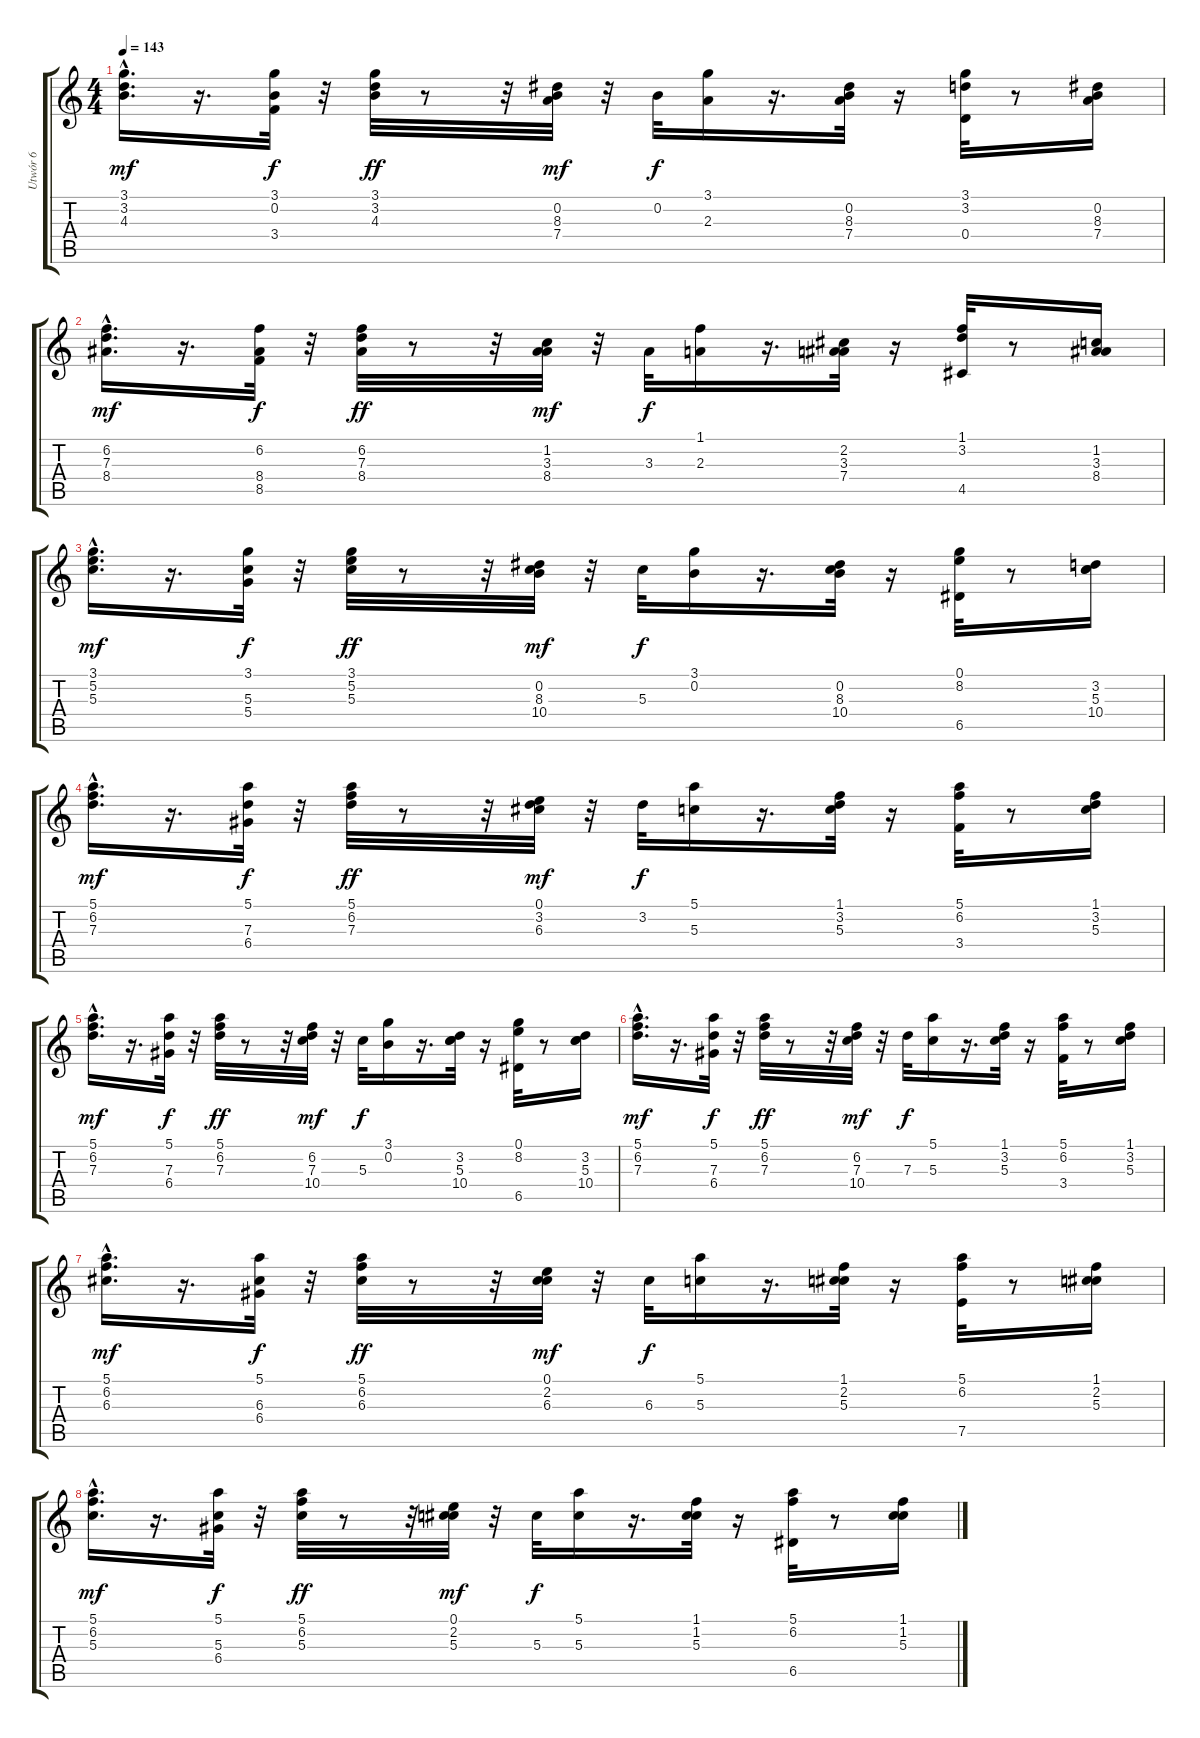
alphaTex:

\track ("Utwór 6" "Utwór 6") {instrument acousticguitarsteel}
\staff {score tabs}
\tuning (E4 B3 G3 D3 A2 E2) {hide}
\ts (4 4)
\tempo 143
\clef g2
\ks c
(3.1{hac} 3.2{hac} 4.3{hac}).16{d dy mf} r.16{d} (3.1 0.2 3.4).32{dy f} r.32 (3.1 3.2 4.3).32{dy ff} r.8 r.32 (0.2 8.3 7.4).32{dy mf} r.32 0.2.32{dy f} (3.1 2.3).16 r.16{d} (0.2 8.3 7.4).32 r.16 (3.1 3.2 0.4).32 r.8 (0.2 8.3 7.4).16 |
(6.2{hac} 7.3{hac} 8.4{hac}).16{d dy mf} r.16{d} (6.2 8.4 8.5).32{dy f} r.32 (6.2 7.3 8.4).32{dy ff} r.8 r.32 (1.2 3.3 8.4).32{dy mf} r.32 3.3.32{dy f} (1.1 2.3).16 r.16{d} (2.2 3.3 7.4).32 r.16 (1.1 3.2 4.5).32 r.8 (1.2 3.3 8.4).16 |
(3.1{hac} 5.2{hac} 5.3{hac}).16{d dy mf} r.16{d} (3.1 5.3 5.4).32{dy f} r.32 (3.1 5.2 5.3).32{dy ff} r.8 r.32 (0.2 8.3 10.4).32{dy mf} r.32 5.3.32{dy f} (3.1 0.2).16 r.16{d} (0.2 8.3 10.4).32 r.16 (0.1 8.2 6.5).32 r.8 (3.2 5.3 10.4).16 |
(5.1{hac} 6.2{hac} 7.3{hac}).16{d dy mf} r.16{d} (5.1 7.3 6.4).32{dy f} r.32 (5.1 6.2 7.3).32{dy ff} r.8 r.32 (0.1 3.2 6.3).32{dy mf} r.32 3.2.32{dy f} (5.1 5.3).16 r.16{d} (1.1 3.2 5.3).32 r.16 (5.1 6.2 3.4).32 r.8 (1.1 3.2 5.3).16 |
(5.1{hac} 6.2{hac} 7.3{hac}).16{d dy mf} r.16{d} (5.1 7.3 6.4).32{dy f} r.32 (5.1 6.2 7.3).32{dy ff} r.8 r.32 (6.2 7.3 10.4).32{dy mf} r.32 5.3.32{dy f} (3.1 0.2).16 r.16{d} (3.2 5.3 10.4).32 r.16 (0.1 8.2 6.5).32 r.8 (3.2 5.3 10.4).16 |
(5.1{hac} 6.2{hac} 7.3{hac}).16{d dy mf} r.16{d} (5.1 7.3 6.4).32{dy f} r.32 (5.1 6.2 7.3).32{dy ff} r.8 r.32 (6.2 7.3 10.4).32{dy mf} r.32 7.3.32{dy f} (5.1 5.3).16 r.16{d} (1.1 3.2 5.3).32 r.16 (5.1 6.2 3.4).32 r.8 (1.1 3.2 5.3).16 |
(5.1{hac} 6.2{hac} 6.3{hac}).16{d dy mf} r.16{d} (5.1 6.3 6.4).32{dy f} r.32 (5.1 6.2 6.3).32{dy ff} r.8 r.32 (0.1 2.2 6.3).32{dy mf} r.32 6.3.32{dy f} (5.1 5.3).16 r.16{d} (1.1 2.2 5.3).32 r.16 (5.1 6.2 7.5).32 r.8 (1.1 2.2 5.3).16 |
(5.1{hac} 6.2{hac} 5.3{hac}).16{d dy mf} r.16{d} (5.1 5.3 6.4).32{dy f} r.32 (5.1 6.2 5.3).32{dy ff} r.8 r.32 (0.1 2.2 5.3).32{dy mf} r.32 5.3.32{dy f} (5.1 5.3).16 r.16{d} (1.1 1.2 5.3).32 r.16 (5.1 6.2 6.5).32 r.8 (1.1 1.2 5.3).16
